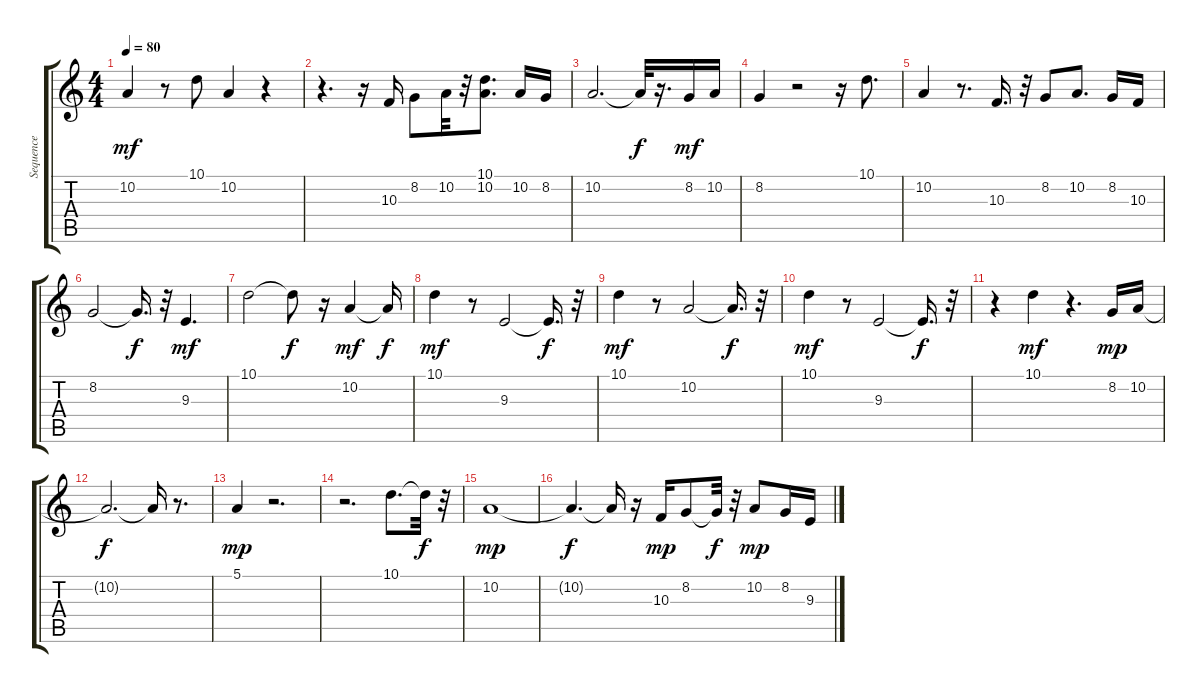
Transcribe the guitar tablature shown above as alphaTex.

\track ("Sequence" "Sequence") {instrument voiceoohs}
\staff {score tabs}
\tuning (E4 B3 G3 D3 A2 E2) {hide}
\ts (4 4)
\tempo 80
\clef g2
\ks c
10.2.4{dy mf} r.8 10.1.8 10.2.4 r.4 |
r.4{d} r.16 10.3.16 8.2.8 10.2.32 r.32 (10.1 10.2).8{d} 10.2.16 8.2.16 |
10.2.2{d} 10.2{t}.32{dy f} r.16{d} 8.2.16{dy mf} 10.2.16 |
8.2.4 r.2 r.16 10.1.8{d} |
10.2.4 r.8{d} 10.3.16{d} r.32 8.2.8 10.2.8{d} 8.2.16 10.3.16 |
8.2.2 8.2{t}.16{d dy f} r.32 9.3.4{d dy mf} |
10.1.2 10.1{t}.8{dy f} r.16 10.2.4{dy mf} 10.2{t}.16{dy f} |
10.1.4{dy mf} r.8 9.3.2 9.3{t}.16{d dy f} r.32 |
10.1.4{dy mf} r.8 10.2.2 10.2{t}.16{d dy f} r.32 |
10.1.4{dy mf} r.8 9.3.2 9.3{t}.16{d dy f} r.32 |
r.4 10.1.4{dy mf} r.4{d} 8.2.16{dy mp} 10.2.16 |
10.2{t}.2{d dy f} 10.2{t}.16 r.8{d} |
5.1.4{dy mp} r.2{d} |
r.2{d} 10.1.8{d} 10.1{t}.32{dy f} r.32 |
10.2.1{dy mp} |
10.2{t}.4{d dy f} 10.2{t}.16 r.16 10.3.16{dy mp} 8.2.8 8.2{t}.32{dy f} r.32 10.2.8{dy mp} 8.2.16 9.3.16
